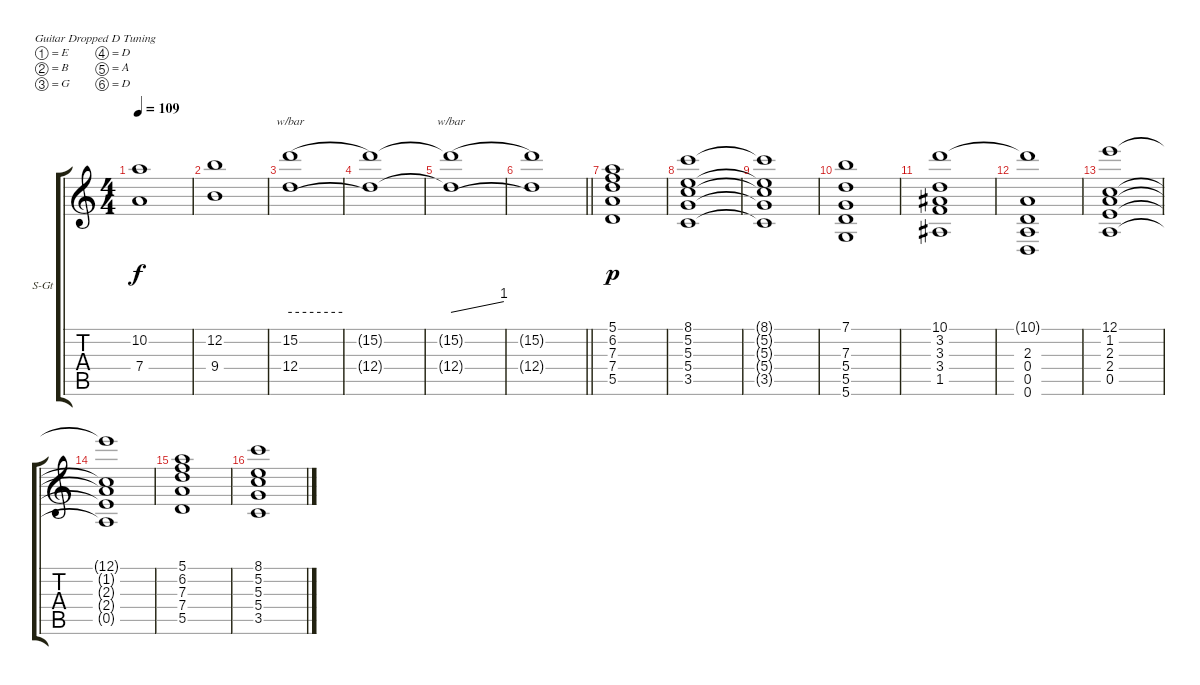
\bracketExtendMode groupsimilarinstruments
\firstSystemTrackNameOrientation horizontal
\otherSystemsTrackNameOrientation horizontal
\track ("Keyboard (Christian)" "S-Gt") {instrument lead2sawtooth}
\staff {score tabs}
\tuning (E4 B3 G3 D3 A2 D2)
\displaytranspose 12
\ts (4 4)
\tempo 109
\clef g2
\ks c
(10.2{t} 7.4{t}).1{dy f} |
(12.2 9.4).1 |
(15.2 12.4).1{tbe (hold default 0 0 60 0)} |
(15.2{t} 12.4{t}).1 |
(15.2{t} 12.4{t}).1{tbe (dive default 0 0 60 4)} |
\barLineRight lightlight
(15.2{t} 12.4{t}).1 |
(5.1 6.2 7.3 7.4 5.5).1{dy p} |
(8.1 5.2 5.3 5.4 3.5).1 |
(8.1{t} 5.2{t} 5.3{t} 5.4{t} 3.5{t}).1 |
(7.1 7.3 5.4 5.5 5.6).1 |
(10.1 3.2 3.3 3.4 1.5).1 |
(10.1{t} 2.3 0.4 0.5 0.6).1 |
(12.1 1.2 2.3 2.4 0.5).1 |
(12.1{t} 1.2{t} 2.3{t} 2.4{t} 0.5{t}).1 |
(5.1 6.2 7.3 7.4 5.5).1 |
(8.1 5.2 5.3 5.4 3.5).1
